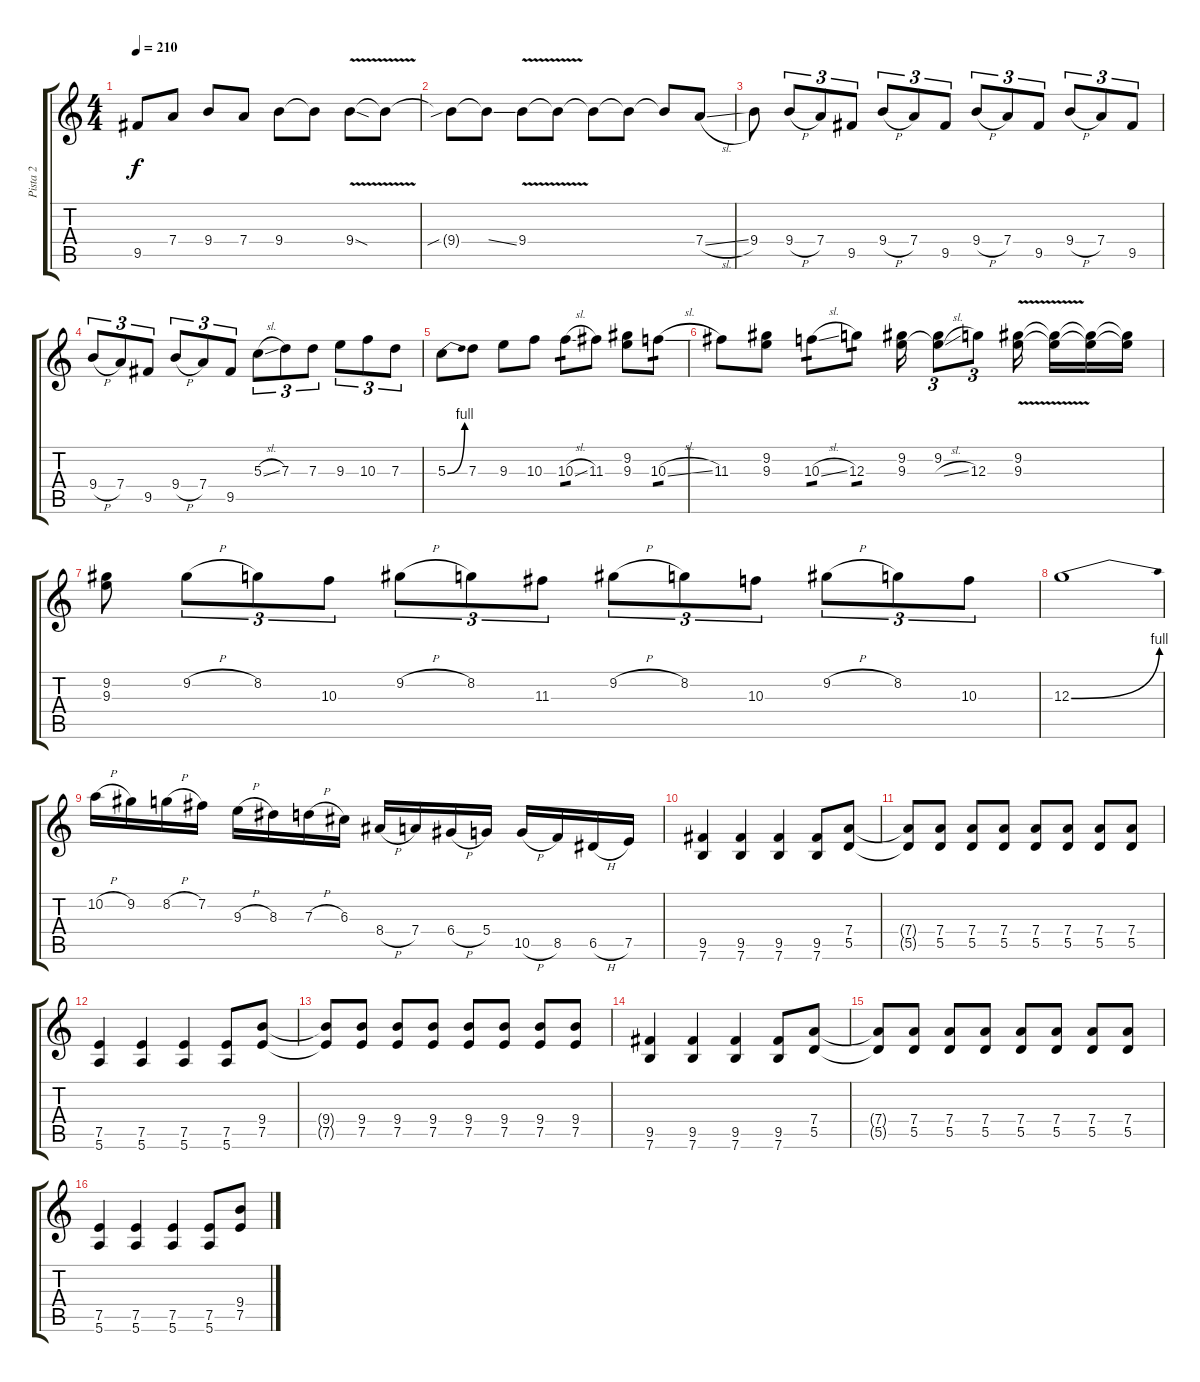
\track ("Pista 2" "Pista 2") {instrument distortionguitar}
\staff {score tabs}
\tuning (E4 B3 G3 D3 A2 E2) {hide}
\ts (4 4)
\tempo 210
\clef g2
\ks c
9.5.8{dy f} 7.4.8 9.4.8 7.4.8 9.4.8 9.4{t}.8 9.4{v sod}.8 9.4{t}.8 |
9.4{sib t}.8 9.4{ss t}.8 9.4{v}.8 9.4{t}.8 9.4{t}.8 9.4{t}.8 9.4{t}.8 7.4{sl}.8 |
9.4.8 9.4{h}.8{tu (3 2)} 7.4.8{tu (3 2)} 9.5.8{tu (3 2)} 9.4{h}.8{tu (3 2)} 7.4.8{tu (3 2)} 9.5.8{tu (3 2)} 9.4{h}.8{tu (3 2)} 7.4.8{tu (3 2)} 9.5.8{tu (3 2)} 9.4{h}.8{tu (3 2)} 7.4.8{tu (3 2)} 9.5.8{tu (3 2)} |
9.4{h}.8{tu (3 2)} 7.4.8{tu (3 2)} 9.5.8{tu (3 2)} 9.4{h}.8{tu (3 2)} 7.4.8{tu (3 2)} 9.5.8{tu (3 2)} 5.3{sl}.8{tu (3 2)} 7.3.8{tu (3 2)} 7.3.8{tu (3 2)} 9.3.8{tu (3 2)} 10.3.8{tu (3 2)} 7.3.8{tu (3 2)} |
5.3{be (bend 0 0 60 4)}.8 7.3.8 9.3.8 10.3.8 10.3{sl}.8{tp 1} 11.3.8 (9.2 9.3).8 10.3{sl}.8{tp 1} |
11.3.8 (9.2 9.3).8 10.3{sl}.8{tp 1} 12.3.8{tp 1} (9.2 9.3).16 (9.2 9.3{sl t}).8{tu (3 2)} 12.3.8{tu (3 2)} (9.2{v} 9.3{v}).16 (9.2{t} 9.3{t}).16 (9.2{t} 9.3{t}).16 (9.2{t} 9.3{t}).16 |
(9.2 9.3).8 9.2{h}.8{tu (3 2)} 8.2.8{tu (3 2)} 10.3.8{tu (3 2)} 9.2{h}.8{tu (3 2)} 8.2.8{tu (3 2)} 11.3.8{tu (3 2)} 9.2{h}.8{tu (3 2)} 8.2.8{tu (3 2)} 10.3.8{tu (3 2)} 9.2{h}.8{tu (3 2)} 8.2.8{tu (3 2)} 10.3.8{tu (3 2)} |
12.3{be (bend 0 0 60 4)}.1 |
10.2{h}.16 9.2.16 8.2{h}.16 7.2.16 9.3{h}.16 8.3.16 7.3{h}.16 6.3.16 8.4{h}.16 7.4.16 6.4{h}.16 5.4.16 10.5{h}.16 8.5.16 6.5{h}.16 7.5.16 |
(9.5 7.6).4 (9.5 7.6).4 (9.5 7.6).4 (9.5 7.6).8 (7.4 5.5).8 |
(7.4{t} 5.5{t}).8 (7.4 5.5).8 (7.4 5.5).8 (7.4 5.5).8 (7.4 5.5).8 (7.4 5.5).8 (7.4 5.5).8 (7.4 5.5).8 |
(7.5 5.6).4 (7.5 5.6).4 (7.5 5.6).4 (7.5 5.6).8 (9.4 7.5).8 |
(9.4{t} 7.5{t}).8 (9.4 7.5).8 (9.4 7.5).8 (9.4 7.5).8 (9.4 7.5).8 (9.4 7.5).8 (9.4 7.5).8 (9.4 7.5).8 |
(9.5 7.6).4 (9.5 7.6).4 (9.5 7.6).4 (9.5 7.6).8 (7.4 5.5).8 |
(7.4{t} 5.5{t}).8 (7.4 5.5).8 (7.4 5.5).8 (7.4 5.5).8 (7.4 5.5).8 (7.4 5.5).8 (7.4 5.5).8 (7.4 5.5).8 |
(7.5 5.6).4 (7.5 5.6).4 (7.5 5.6).4 (7.5 5.6).8 (9.4 7.5).8
